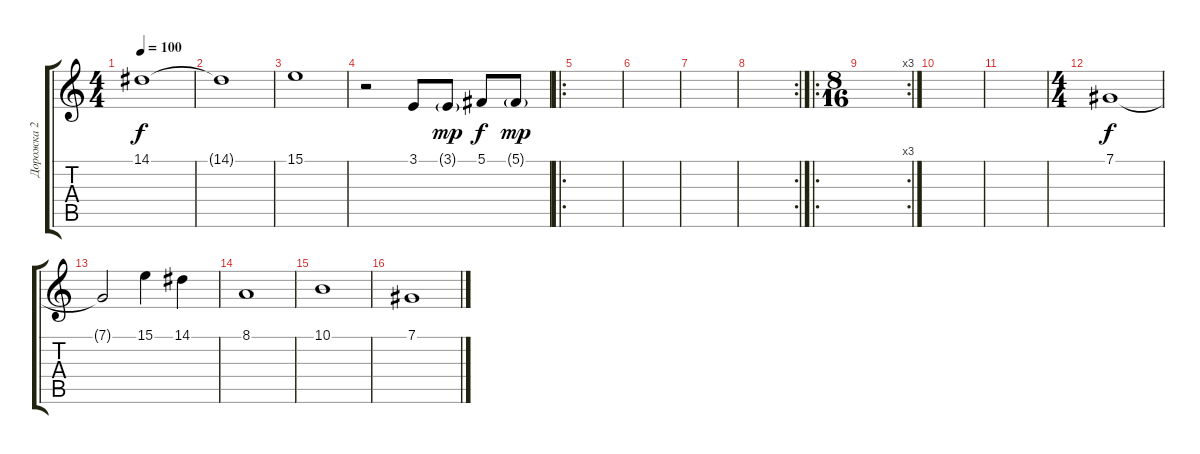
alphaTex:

\track ("Дорожка 2" "Дорожка 2") {instrument honkytonkpiano}
\staff {score tabs}
\tuning (Db4 Ab3 E3 B2 Gb2 B1) {hide}
\ts (4 4)
\tempo 100
\clef g2
\ks c
14.1.1{dy f} |
14.1{t}.1 |
15.1.1 |
r.2 3.1.8 3.1{g}.8{dy mp} 5.1.8{dy f} 5.1{g}.8{dy mp} |
\ro
|
|
|
\rc 2
|
\ro
\rc 3
\ts (8 16)
|
|
|
\ts (4 4)
7.1.1{dy f} |
7.1{t}.2 15.1.4 14.1.4 |
8.1.1 |
10.1.1 |
7.1.1
